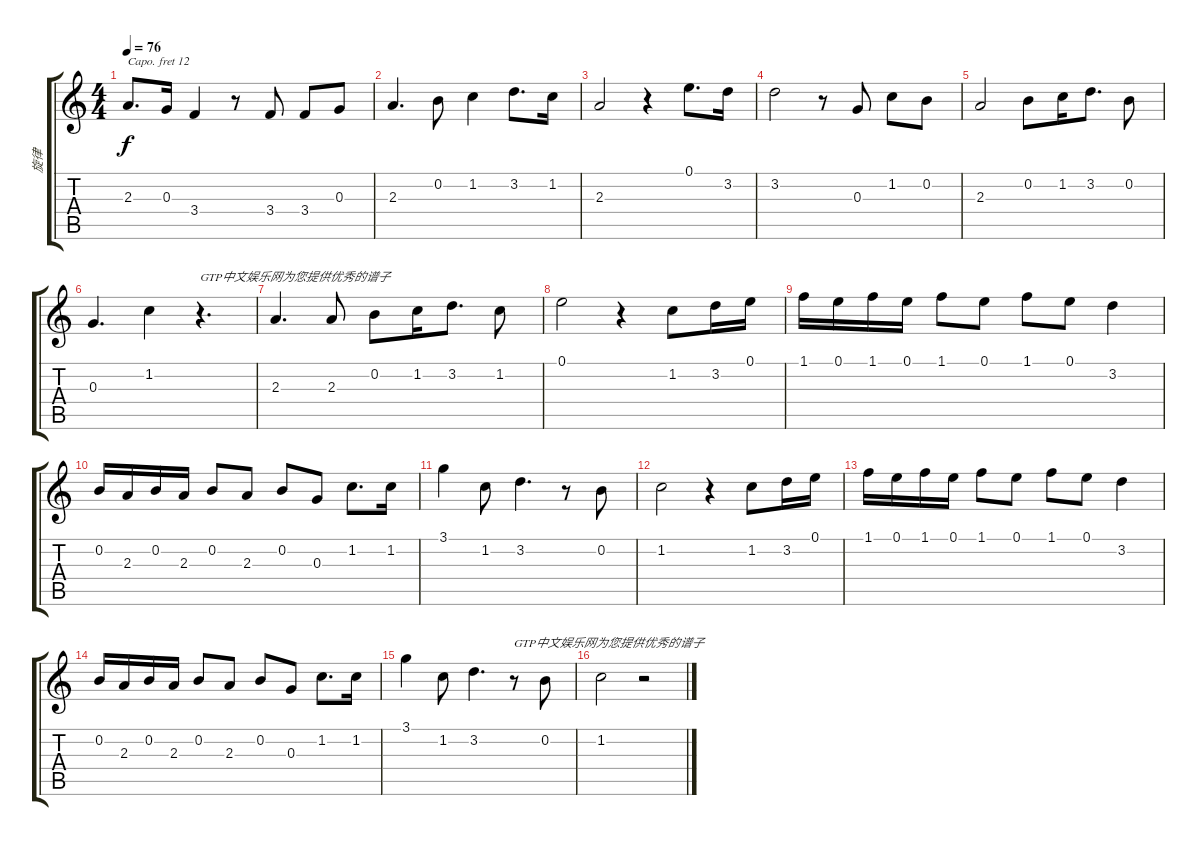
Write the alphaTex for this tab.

\track ("旋律" "旋律") {instrument acousticgrandpiano}
\staff {score tabs}
\capo 12
\tuning (E4 B3 G3 D3 A2 E2) {hide}
\ts (4 4)
\tempo 76
\clef g2
\ks c
2.3.8{d dy f} 0.3.16 3.4.4 r.8 3.4.8 3.4.8 0.3.8 |
2.3.4{d} 0.2.8 1.2.4 3.2.8{d} 1.2.16 |
2.3.2 r.4 0.1.8{d} 3.2.16 |
3.2.2 r.8 0.3.8 1.2.8 0.2.8 |
2.3.2 0.2.8 1.2.16 3.2.8{d} 0.2.8 |
0.3.4{d} 1.2.4 r.4{d txt "GTP中文娱乐网为您提供优秀的谱子"} |
2.3.4{d} 2.3.8 0.2.8 1.2.16 3.2.8{d} 1.2.8 |
0.1.2 r.4 1.2.8 3.2.16 0.1.16 |
1.1.16 0.1.16 1.1.16 0.1.16 1.1.8 0.1.8 1.1.8 0.1.8 3.2.4 |
0.2.16 2.3.16 0.2.16 2.3.16 0.2.8 2.3.8 0.2.8 0.3.8 1.2.8{d} 1.2.16 |
3.1.4 1.2.8 3.2.4{d} r.8 0.2.8 |
1.2.2 r.4 1.2.8 3.2.16 0.1.16 |
1.1.16 0.1.16 1.1.16 0.1.16 1.1.8 0.1.8 1.1.8 0.1.8 3.2.4 |
0.2.16 2.3.16 0.2.16 2.3.16 0.2.8 2.3.8 0.2.8 0.3.8 1.2.8{d} 1.2.16 |
3.1.4 1.2.8 3.2.4{d} r.8{txt "GTP中文娱乐网为您提供优秀的谱子"} 0.2.8 |
1.2.2 r.2
